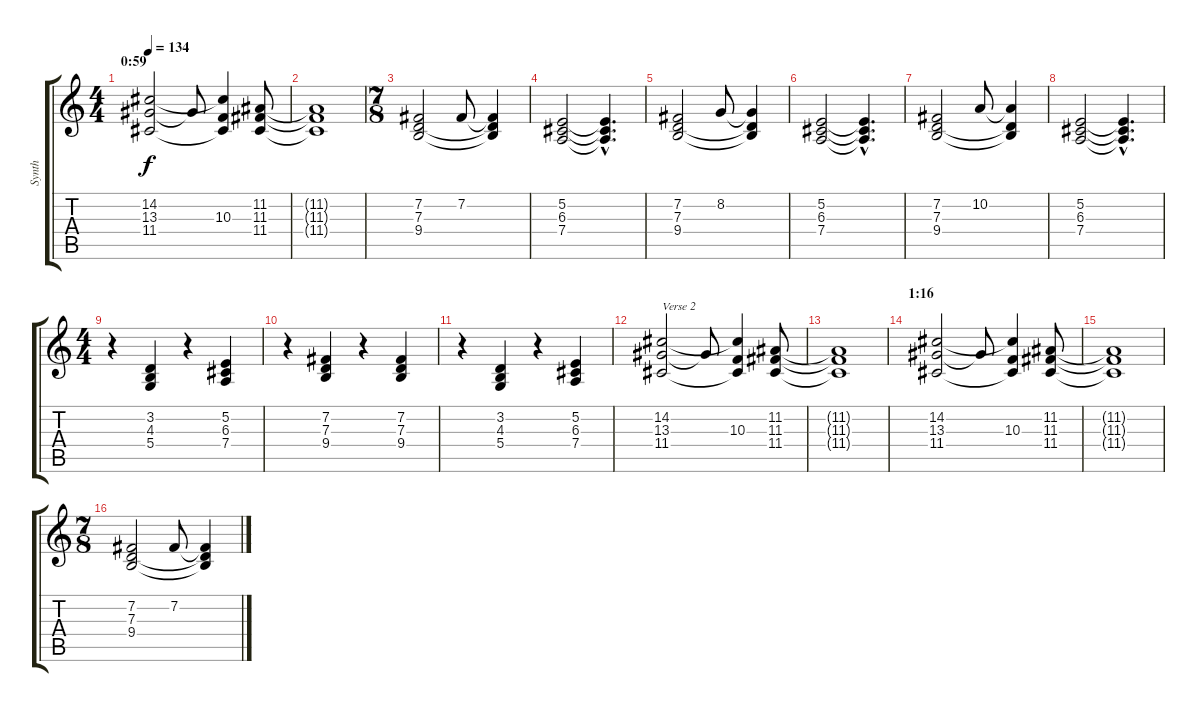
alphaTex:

\track ("Synth" "Synth") {instrument lead2sawtooth}
\staff {score tabs}
\tuning (E4 B3 G3 D3 A2 E2) {hide}
\ts (4 4)
\section ("" "0:59")
\tempo 134
\clef g2
\ks c
(14.2 13.3 11.4).2{dy f} 13.3{t}.8 (14.2{t} 10.3 11.4{t}).4 (11.2 11.3 11.4).8 |
(11.2{t} 11.3{t} 11.4{t}).1 |
\ts (7 8)
(7.2 7.3 9.4).2 7.2.8 (7.2{t} 7.3{t} 9.4{t}).4 |
(5.2 6.3 7.4).2 (5.2{hac t} 6.3{hac t} 7.4{hac t}).4{d} |
(7.2 7.3 9.4).2 8.2.8 (8.2{t} 7.3{t} 9.4{t}).4 |
(5.2 6.3 7.4).2 (5.2{hac t} 6.3{hac t} 7.4{hac t}).4{d} |
(7.2 7.3 9.4).2 10.2.8 (10.2{t} 7.3{t} 9.4{t}).4 |
(5.2 6.3 7.4).2 (5.2{hac t} 6.3{hac t} 7.4{hac t}).4{d} |
\ts (4 4)
r.4 (3.2 4.3 5.4).4 r.4 (5.2 6.3 7.4).4 |
r.4 (7.2 7.3 9.4).4 r.4 (7.2 7.3 9.4).4 |
r.4 (3.2 4.3 5.4).4 r.4 (5.2 6.3 7.4).4 |
(14.2 13.3 11.4).2{txt "Verse 2"} 13.3{t}.8 (14.2{t} 10.3 11.4{t}).4 (11.2 11.3 11.4).8 |
(11.2{t} 11.3{t} 11.4{t}).1 |
\section ("" "1:16")
(14.2 13.3 11.4).2 13.3{t}.8 (14.2{t} 10.3 11.4{t}).4 (11.2 11.3 11.4).8 |
(11.2{t} 11.3{t} 11.4{t}).1 |
\ts (7 8)
(7.2 7.3 9.4).2 7.2.8 (7.2{t} 7.3{t} 9.4{t}).4
